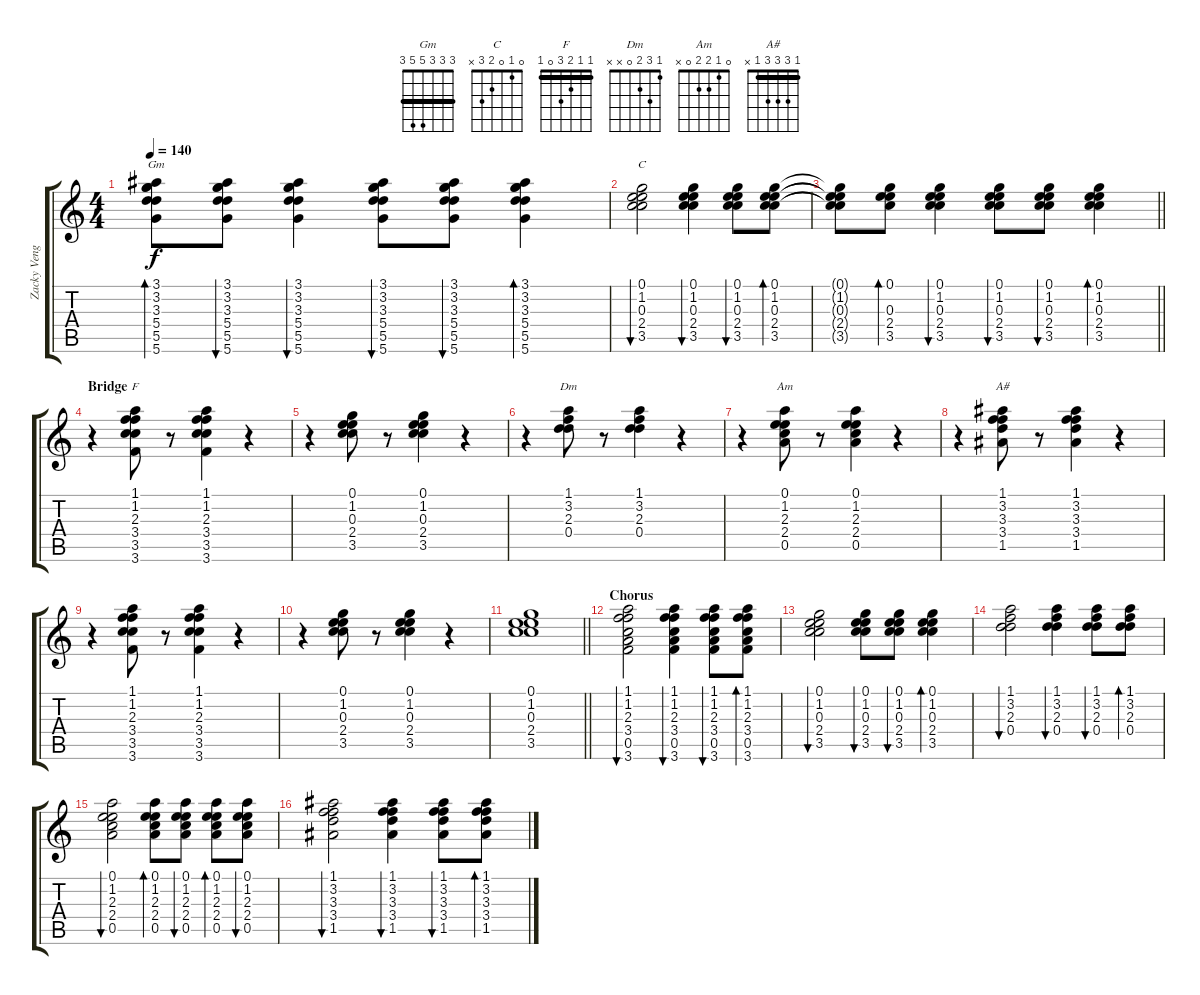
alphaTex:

\track ("Zacky Vengeance" "Zacky Veng") {instrument acousticguitarsteel}
\staff {score tabs}
\tuning (E4 B3 G4 D4 A3 D3) {hide}
\chord ("Gm" 3 3 3 5 5 3) {barre 3}
\chord ("C" 0 1 0 2 3 x)
\chord ("F" 1 1 2 3 0 1) {barre 1}
\chord ("Dm" 1 3 2 0 x x)
\chord ("Am" 0 1 2 2 0 x)
\chord ("A#" 1 3 3 3 1 x) {barre 1}
\ts (4 4)
\tempo 140
\clef g2
\ks c
(3.1 3.2 3.3 5.4 5.5 5.6).8{bd 60 ch "Gm" dy f} (3.1 3.2 3.3 5.4 5.5 5.6).8{bu 60} (3.1 3.2 3.3 5.4 5.5 5.6).4{bu 60} (3.1 3.2 3.3 5.4 5.5 5.6).8{bu 60} (3.1 3.2 3.3 5.4 5.5 5.6).8{bu 60} (3.1 3.2 3.3 5.4 5.5 5.6).4{bd 60} |
(0.1 1.2 0.3 2.4 3.5).2{bu 60 ch "C"} (0.1 1.2 0.3 2.4 3.5).4{bu 60} (0.1 1.2 0.3 2.4 3.5).8{bu 60} (0.1 1.2 0.3 2.4 3.5).8{bd 60} |
\barLineRight lightlight
(0.1{t} 1.2{t} 0.3{t} 2.4{t} 3.5{t}).8 (0.1 0.3 2.4 3.5).8{bd 60} (0.1 1.2 0.3 2.4 3.5).4{bu 60} (0.1 1.2 0.3 2.4 3.5).8{bu 60} (0.1 1.2 0.3 2.4 3.5).8{bu 60} (0.1 1.2 0.3 2.4 3.5).4{bd 60} |
\section ("" "Bridge")
r.4 (1.1 1.2 2.3 3.4 3.5 3.6).8{ch "F"} r.8 (1.1 1.2 2.3 3.4 3.5 3.6).4 r.4 |
r.4 (0.1 1.2 0.3 2.4 3.5).8 r.8 (0.1 1.2 0.3 2.4 3.5).4 r.4 |
r.4 (1.1 3.2 2.3 0.4).8{ch "Dm"} r.8 (1.1 3.2 2.3 0.4).4 r.4 |
r.4 (0.1 1.2 2.3 2.4 0.5).8{ch "Am"} r.8 (0.1 1.2 2.3 2.4 0.5).4 r.4 |
r.4 (1.1 3.2 3.3 3.4 1.5).8{ch "A#"} r.8 (1.1 3.2 3.3 3.4 1.5).4 r.4 |
r.4 (1.1 1.2 2.3 3.4 3.5 3.6).8 r.8 (1.1 1.2 2.3 3.4 3.5 3.6).4 r.4 |
r.4 (0.1 1.2 0.3 2.4 3.5).8 r.8 (0.1 1.2 0.3 2.4 3.5).4 r.4 |
\barLineRight lightlight
(0.1 1.2 0.3 2.4 3.5).1 |
\section ("" "Chorus")
(1.1 1.2 2.3 3.4 0.5 3.6).2{bu 60} (1.1 1.2 2.3 3.4 0.5 3.6).4{bu 60} (1.1 1.2 2.3 3.4 0.5 3.6).8{bu 60} (1.1 1.2 2.3 3.4 0.5 3.6).8{bd 60} |
(0.1 1.2 0.3 2.4 3.5).2{bu 60} (0.1 1.2 0.3 2.4 3.5).8{bu 60} (0.1 1.2 0.3 2.4 3.5).8{bu 60} (0.1 1.2 0.3 2.4 3.5).4{bd 60} |
(1.1 3.2 2.3 0.4).2{bu 60} (1.1 3.2 2.3 0.4).4{bu 60} (1.1 3.2 2.3 0.4).8{bu 60} (1.1 3.2 2.3 0.4).8{bd 60} |
(0.1 1.2 2.3 2.4 0.5).2{bu 60} (0.1 1.2 2.3 2.4 0.5).8{bd 60} (0.1 1.2 2.3 2.4 0.5).8{bu 60} (0.1 1.2 2.3 2.4 0.5).8{bd 60} (0.1 1.2 2.3 2.4 0.5).8{bu 60} |
(1.1 3.2 3.3 3.4 1.5).2{bu 60} (1.1 3.2 3.3 3.4 1.5).4{bu 60} (1.1 3.2 3.3 3.4 1.5).8{bu 60} (1.1 3.2 3.3 3.4 1.5).8{bd 60}
